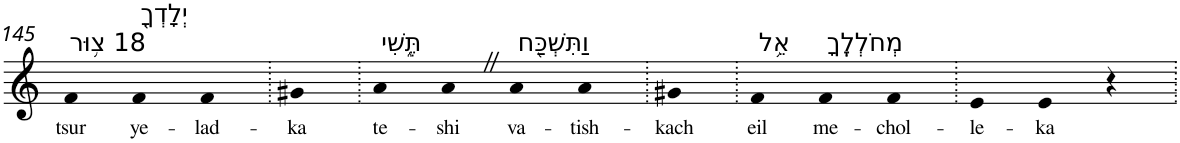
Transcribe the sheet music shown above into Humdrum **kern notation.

**kern	**text
*part1	*part1
*staff1	*staff1
*I"Piano	*
*I'Pno	*
!!LO:PB:g=z
*clefG2	*
*k[]	*
=145	=145
!LO:TX:a:t=18 צ֥וּר	!
!	!LO:LY:b
4f	tsur
!LO:TX:a:t=יְלָדְךָ֖	!
!	!LO:LY:b
4f	ye-
!	!LO:LY:b
4f	-lad-
=146.	=146.
!	!LO:LY:b
4g#X	-ka
=147.	=147.
!LO:TX:a:t=תֶּ֑שִׁי	!
!	!LO:LY:b
4a	te-
!	!LO:LY:b
4aZ	-shi
!LO:TX:a:t=וַתִּשְׁכַּ֖ח	!
!	!LO:LY:b
4a	va-
!	!LO:LY:b
4a	-tish-
=148.	=148.
!	!LO:LY:b
4g#X	-kach
=149.	=149.
!LO:TX:a:t=אֵ֥ל	!
!	!LO:LY:b
4f	eil
!LO:TX:a:t=מְחֹלְלֶֽךָ	!
!	!LO:LY:b
4f	me-
!	!LO:LY:b
4f	-chol-
=150.	=150.
!	!LO:LY:b
4e	-le-
!	!LO:LY:b
4e	-ka
4r	.
=.	=.
*-	*-
